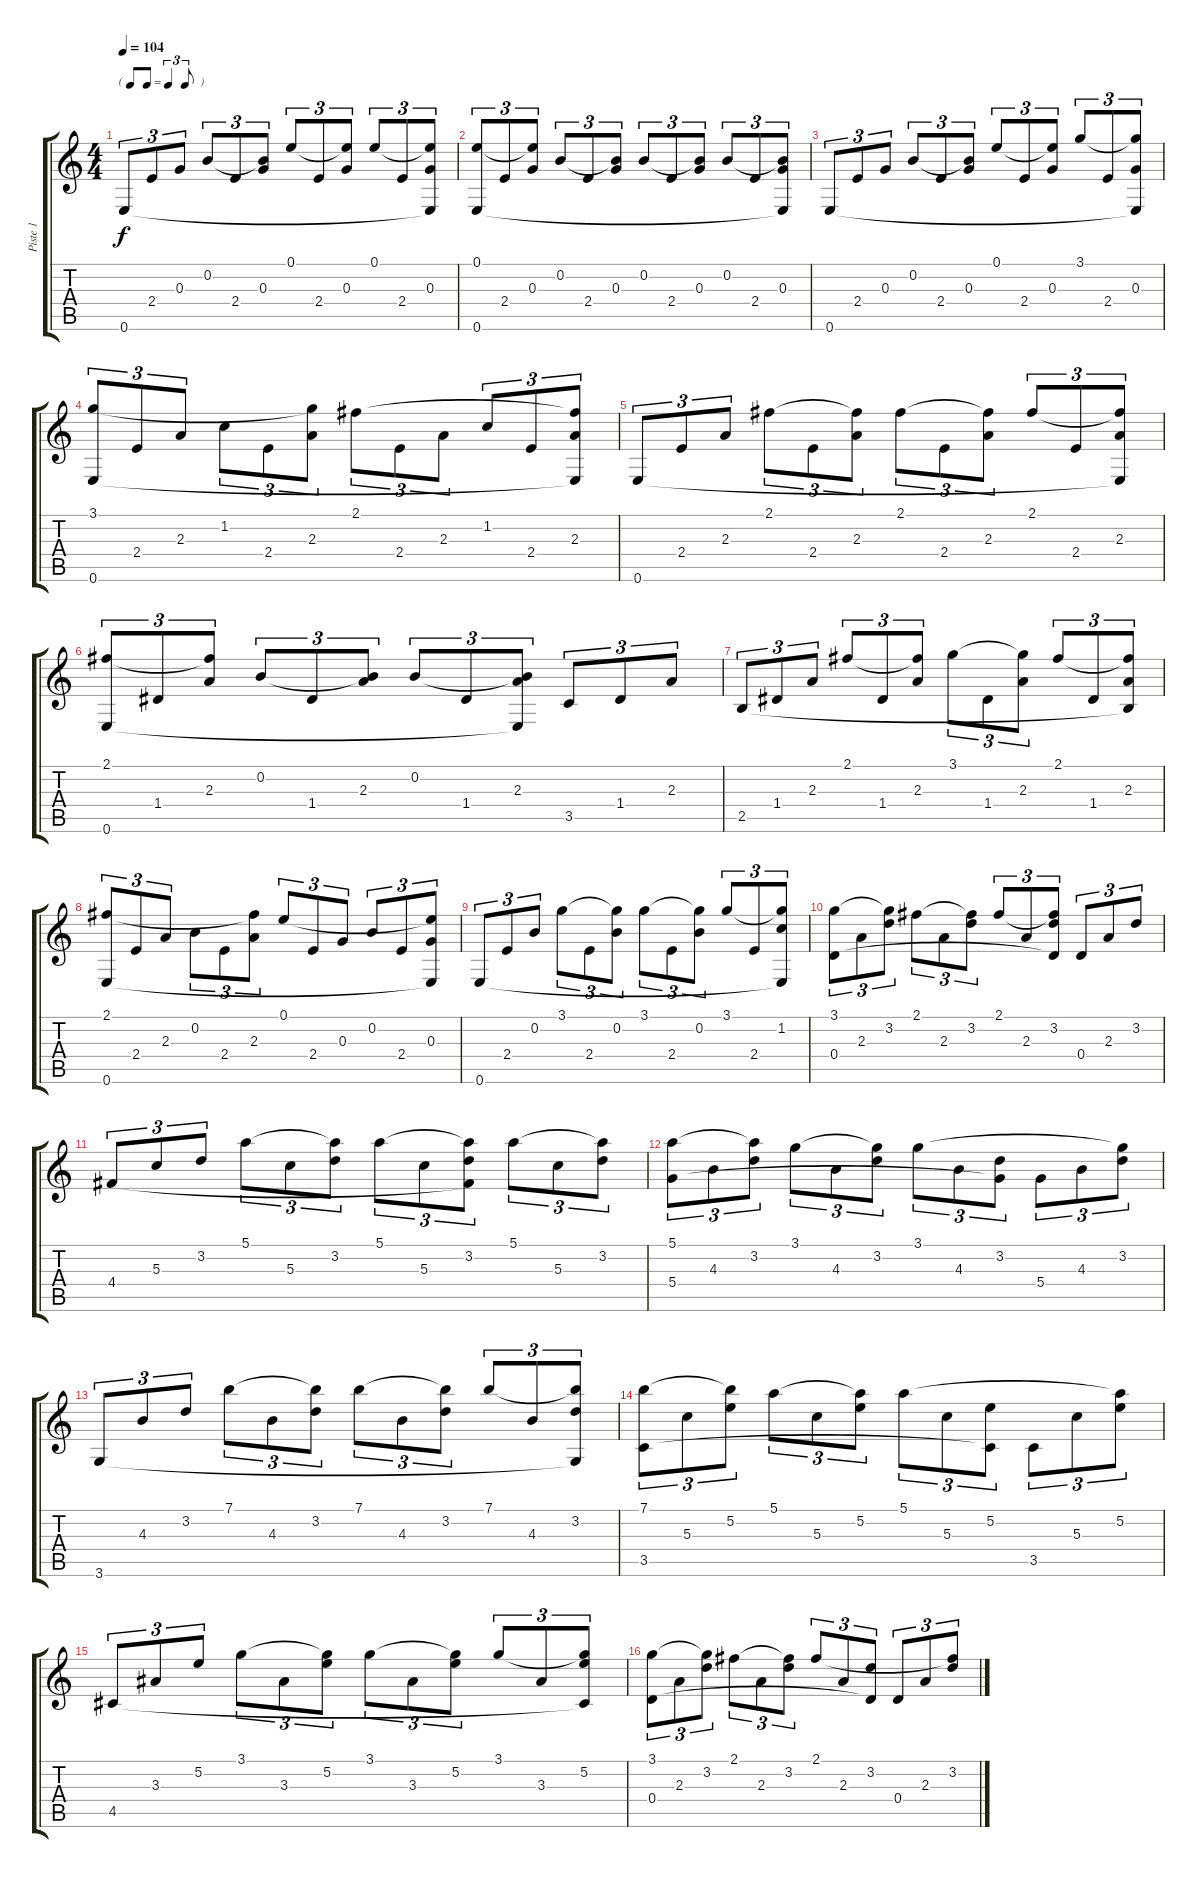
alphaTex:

\track ("Piste 1" "Piste 1") {instrument acousticguitarnylon}
\staff {score tabs}
\tuning (E4 B3 G3 D3 A2 E2) {hide}
\ts (4 4)
\tf triplet8th
\tempo 104
\clef g2
\ks c
0.6.8{tu (3 2) dy f instrument acousticguitarnylon} 2.4.8{tu (3 2)} 0.3.8{tu (3 2)} 0.2.8{tu (3 2)} 2.4.8{tu (3 2)} (0.2{t} 0.3).8{tu (3 2)} 0.1.8{tu (3 2)} 2.4.8{tu (3 2)} (0.1{t} 0.3).8{tu (3 2)} 0.1.8{tu (3 2)} 2.4.8{tu (3 2)} (0.1{t} 0.3 0.6{t}).8{tu (3 2)} |
(0.1 0.6).8{tu (3 2)} 2.4.8{tu (3 2)} (0.1{t} 0.3).8{tu (3 2)} 0.2.8{tu (3 2)} 2.4.8{tu (3 2)} (0.2{t} 0.3).8{tu (3 2)} 0.2.8{tu (3 2)} 2.4.8{tu (3 2)} (0.2{t} 0.3).8{tu (3 2)} 0.2.8{tu (3 2)} 2.4.8{tu (3 2)} (0.2{t} 0.3 0.6{t}).8{tu (3 2)} |
0.6.8{tu (3 2)} 2.4.8{tu (3 2)} 0.3.8{tu (3 2)} 0.2.8{tu (3 2)} 2.4.8{tu (3 2)} (0.2{t} 0.3).8{tu (3 2)} 0.1.8{tu (3 2)} 2.4.8{tu (3 2)} (0.1{t} 0.3).8{tu (3 2)} 3.1.8{tu (3 2)} 2.4.8{tu (3 2)} (3.1{t} 0.3 0.6{t}).8{tu (3 2)} |
(3.1 0.6).8{tu (3 2)} 2.4.8{tu (3 2)} 2.3.8{tu (3 2)} 1.2.8{tu (3 2)} 2.4.8{tu (3 2)} (3.1{t} 2.3).8{tu (3 2)} 2.1.8{tu (3 2)} 2.4.8{tu (3 2)} 2.3.8{tu (3 2)} 1.2.8{tu (3 2)} 2.4.8{tu (3 2)} (2.1{t} 2.3 0.6{t}).8{tu (3 2)} |
0.6.8{tu (3 2)} 2.4.8{tu (3 2)} 2.3.8{tu (3 2)} 2.1.8{tu (3 2)} 2.4.8{tu (3 2)} (2.1{t} 2.3).8{tu (3 2)} 2.1.8{tu (3 2)} 2.4.8{tu (3 2)} (2.1{t} 2.3).8{tu (3 2)} 2.1.8{tu (3 2)} 2.4.8{tu (3 2)} (2.1{t} 2.3 0.6{t}).8{tu (3 2)} |
(2.1 0.6).8{tu (3 2)} 1.4.8{tu (3 2)} (2.1{t} 2.3).8{tu (3 2)} 0.2.8{tu (3 2)} 1.4.8{tu (3 2)} (0.2{t} 2.3).8{tu (3 2)} 0.2.8{tu (3 2)} 1.4.8{tu (3 2)} (0.2{t} 2.3 0.6{t}).8{tu (3 2)} 3.5.8{tu (3 2)} 1.4.8{tu (3 2)} 2.3.8{tu (3 2)} |
2.5.8{tu (3 2)} 1.4.8{tu (3 2)} 2.3.8{tu (3 2)} 2.1.8{tu (3 2)} 1.4.8{tu (3 2)} (2.1{t} 2.3).8{tu (3 2)} 3.1.8{tu (3 2)} 1.4.8{tu (3 2)} (3.1{t} 2.3).8{tu (3 2)} 2.1.8{tu (3 2)} 1.4.8{tu (3 2)} (2.1{t} 2.3 2.5{t}).8{tu (3 2)} |
(2.1 0.6).8{tu (3 2)} 2.4.8{tu (3 2)} 2.3.8{tu (3 2)} 0.2.8{tu (3 2)} 2.4.8{tu (3 2)} (2.1{t} 2.3).8{tu (3 2)} 0.1.8{tu (3 2)} 2.4.8{tu (3 2)} 0.3.8{tu (3 2)} 0.2.8{tu (3 2)} 2.4.8{tu (3 2)} (0.1{t} 0.3 0.6{t}).8{tu (3 2)} |
0.6.8{tu (3 2)} 2.4.8{tu (3 2)} 0.2.8{tu (3 2)} 3.1.8{tu (3 2)} 2.4.8{tu (3 2)} (3.1{t} 0.2).8{tu (3 2)} 3.1.8{tu (3 2)} 2.4.8{tu (3 2)} (3.1{t} 0.2).8{tu (3 2)} 3.1.8{tu (3 2)} 2.4.8{tu (3 2)} (3.1{t} 1.2 0.6{t}).8{tu (3 2)} |
(3.1 0.4).8{tu (3 2)} 2.3.8{tu (3 2)} (3.1{t} 3.2).8{tu (3 2)} 2.1.8{tu (3 2)} 2.3.8{tu (3 2)} (2.1{t} 3.2).8{tu (3 2)} 2.1.8{tu (3 2)} 2.3.8{tu (3 2)} (2.1{t} 3.2 0.4{t}).8{tu (3 2)} 0.4.8{tu (3 2)} 2.3.8{tu (3 2)} 3.2.8{tu (3 2)} |
4.4.8{tu (3 2)} 5.3.8{tu (3 2)} 3.2.8{tu (3 2)} 5.1.8{tu (3 2)} 5.3.8{tu (3 2)} (5.1{t} 3.2).8{tu (3 2)} 5.1.8{tu (3 2)} 5.3.8{tu (3 2)} (5.1{t} 3.2 4.4{t}).8{tu (3 2)} 5.1.8{tu (3 2)} 5.3.8{tu (3 2)} (5.1{t} 3.2).8{tu (3 2)} |
(5.1 5.4).8{tu (3 2)} 4.3.8{tu (3 2)} (5.1{t} 3.2).8{tu (3 2)} 3.1.8{tu (3 2)} 4.3.8{tu (3 2)} (3.1{t} 3.2).8{tu (3 2)} 3.1.8{tu (3 2)} 4.3.8{tu (3 2)} (3.2 5.4{t}).8{tu (3 2)} 5.4.8{tu (3 2)} 4.3.8{tu (3 2)} (3.1{t} 3.2).8{tu (3 2)} |
3.6.8{tu (3 2)} 4.3.8{tu (3 2)} 3.2.8{tu (3 2)} 7.1.8{tu (3 2)} 4.3.8{tu (3 2)} (7.1{t} 3.2).8{tu (3 2)} 7.1.8{tu (3 2)} 4.3.8{tu (3 2)} (7.1{t} 3.2).8{tu (3 2)} 7.1.8{tu (3 2)} 4.3.8{tu (3 2)} (7.1{t} 3.2 3.6{t}).8{tu (3 2)} |
(7.1 3.5).8{tu (3 2)} 5.3.8{tu (3 2)} (7.1{t} 5.2).8{tu (3 2)} 5.1.8{tu (3 2)} 5.3.8{tu (3 2)} (5.1{t} 5.2).8{tu (3 2)} 5.1.8{tu (3 2)} 5.3.8{tu (3 2)} (5.2 3.5{t}).8{tu (3 2)} 3.5.8{tu (3 2)} 5.3.8{tu (3 2)} (5.1{t} 5.2).8{tu (3 2)} |
4.5.8{tu (3 2)} 3.3.8{tu (3 2)} 5.2.8{tu (3 2)} 3.1.8{tu (3 2)} 3.3.8{tu (3 2)} (3.1{t} 5.2).8{tu (3 2)} 3.1.8{tu (3 2)} 3.3.8{tu (3 2)} (3.1{t} 5.2).8{tu (3 2)} 3.1.8{tu (3 2)} 3.3.8{tu (3 2)} (3.1{t} 5.2 4.5{t}).8{tu (3 2)} |
(3.1 0.4).8{tu (3 2)} 2.3.8{tu (3 2)} (3.1{t} 3.2).8{tu (3 2)} 2.1.8{tu (3 2)} 2.3.8{tu (3 2)} (2.1{t} 3.2).8{tu (3 2)} 2.1.8{tu (3 2)} 2.3.8{tu (3 2)} (3.2 0.4{t}).8{tu (3 2)} 0.4.8{tu (3 2)} 2.3.8{tu (3 2)} (2.1{t} 3.2).8{tu (3 2)}
